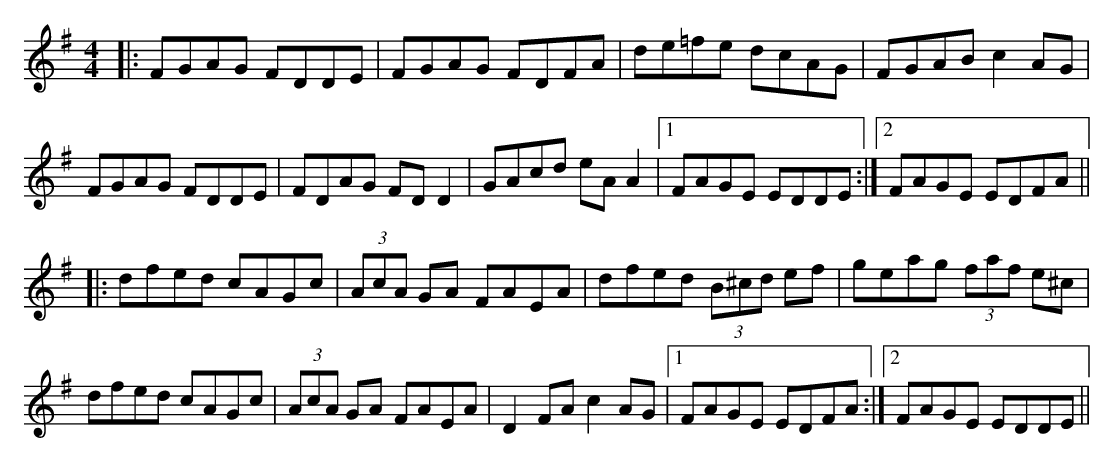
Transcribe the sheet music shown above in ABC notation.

X:1
M:4/4
K:Dmix
|:FGAG FDDE|FGAG FDFA|de=fe dcAG|FGAB c2AG|
FGAG FDDE|FDAG FD D2|GAcd eA A2|1 FAGE EDDE:|2 FAGE EDFA||
|:dfed cAGc|(3AcA GA FAEA|dfed (3B^cd ef|geag (3faf e^c|
dfed cAGc|(3AcA GA FAEA|D2FA c2AG|1 FAGE EDFA:|2 FAGE EDDE||
